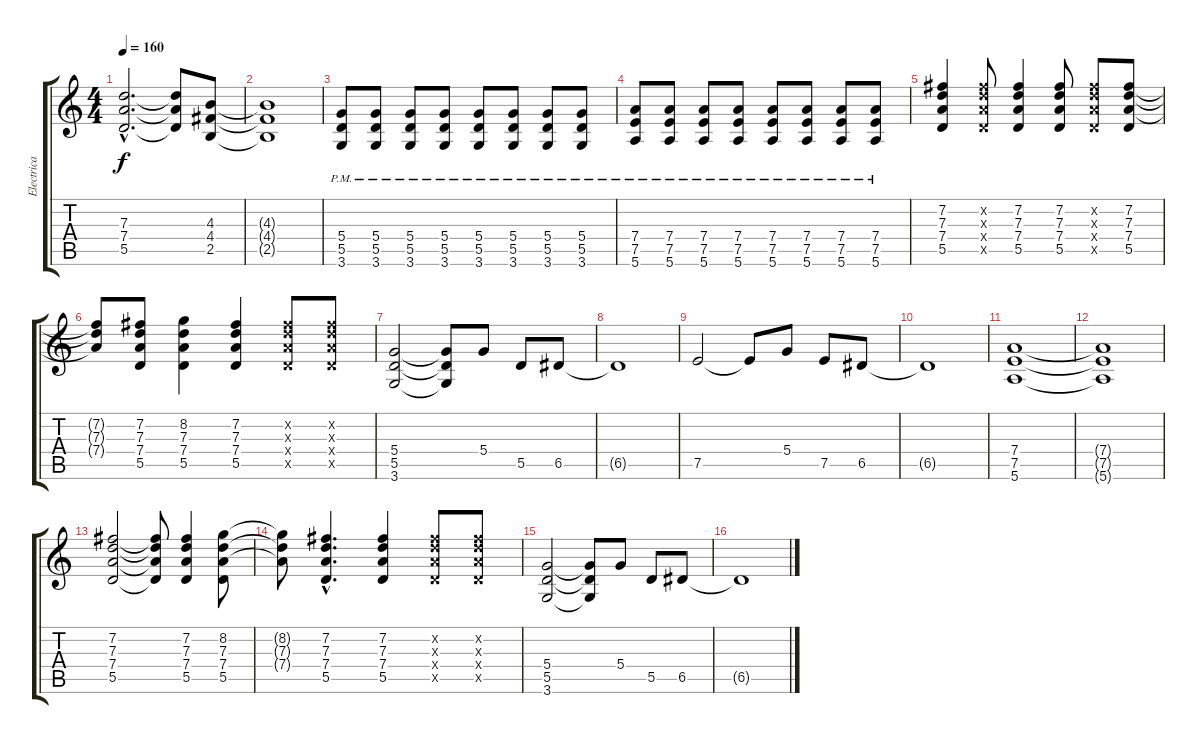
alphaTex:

\track ("Electrica" "Electrica") {instrument distortionguitar}
\staff {score tabs}
\tuning (E4 B3 G3 D3 A2 E2) {hide}
\ts (4 4)
\tempo 160
\clef g2
\ks c
(7.3{hac} 7.4{hac} 5.5{hac}).2{d dy f} (7.3{t} 7.4{t} 5.5{t}).8 (4.3 4.4 2.5).8 |
(4.3{t} 4.4{t} 2.5{t}).1 |
(5.4{pm} 5.5{pm} 3.6{pm}).8 (5.4{pm} 5.5{pm} 3.6{pm}).8 (5.4{pm} 5.5{pm} 3.6{pm}).8 (5.4{pm} 5.5{pm} 3.6{pm}).8 (5.4{pm} 5.5{pm} 3.6{pm}).8 (5.4{pm} 5.5{pm} 3.6{pm}).8 (5.4{pm} 5.5{pm} 3.6{pm}).8 (5.4{pm} 5.5{pm} 3.6{pm}).8 |
(7.4{pm} 7.5{pm} 5.6{pm}).8 (7.4{pm} 7.5{pm} 5.6{pm}).8 (7.4{pm} 7.5{pm} 5.6{pm}).8 (7.4{pm} 7.5{pm} 5.6{pm}).8 (7.4{pm} 7.5{pm} 5.6{pm}).8 (7.4{pm} 7.5{pm} 5.6{pm}).8 (7.4{pm} 7.5{pm} 5.6{pm}).8 (7.4{pm} 7.5{pm} 5.6{pm}).8 |
(7.2 7.3 7.4 5.5).4 (7.2{x} 7.3{x} 7.4{x} 5.5{x}).8 (7.2 7.3 7.4 5.5).4 (7.2 7.3 7.4 5.5).8 (7.2{x} 7.3{x} 7.4{x} 5.5{x}).8 (7.2 7.3 7.4 5.5).8 |
(7.2{t} 7.3{t} 7.4{t}).8 (7.2 7.3 7.4 5.5).8 (8.2 7.3 7.4 5.5).4 (7.2 7.3 7.4 5.5).4 (7.2{x} 7.3{x} 7.4{x} 5.5{x}).8 (7.2{x} 7.3{x} 7.4{x} 5.5{x}).8 |
(5.4 5.5 3.6).2 (5.4{t} 5.5{t} 3.6{t}).8 5.4.8 5.5.8 6.5.8 |
6.5{t}.1 |
7.5.2 7.5{t}.8 5.4.8 7.5.8 6.5.8 |
6.5{t}.1 |
(7.4 7.5 5.6).1 |
(7.4{t} 7.5{t} 5.6{t}).1 |
(7.2 7.3 7.4 5.5).2 (7.2{t} 7.3{t} 7.4{t} 5.5{t}).8 (7.2 7.3 7.4 5.5).4 (8.2 7.3 7.4 5.5).8 |
(8.2{t} 7.3{t} 7.4{t}).8 (7.2{hac} 7.3{hac} 7.4{hac} 5.5{hac}).4{d} (7.2 7.3 7.4 5.5).4 (7.2{x} 7.3{x} 7.4{x} 5.5{x}).8 (7.2{x} 7.3{x} 7.4{x} 5.5{x}).8 |
(5.4 5.5 3.6).2 (5.4{t} 5.5{t} 3.6{t}).8 5.4.8 5.5.8 6.5.8 |
6.5{t}.1
